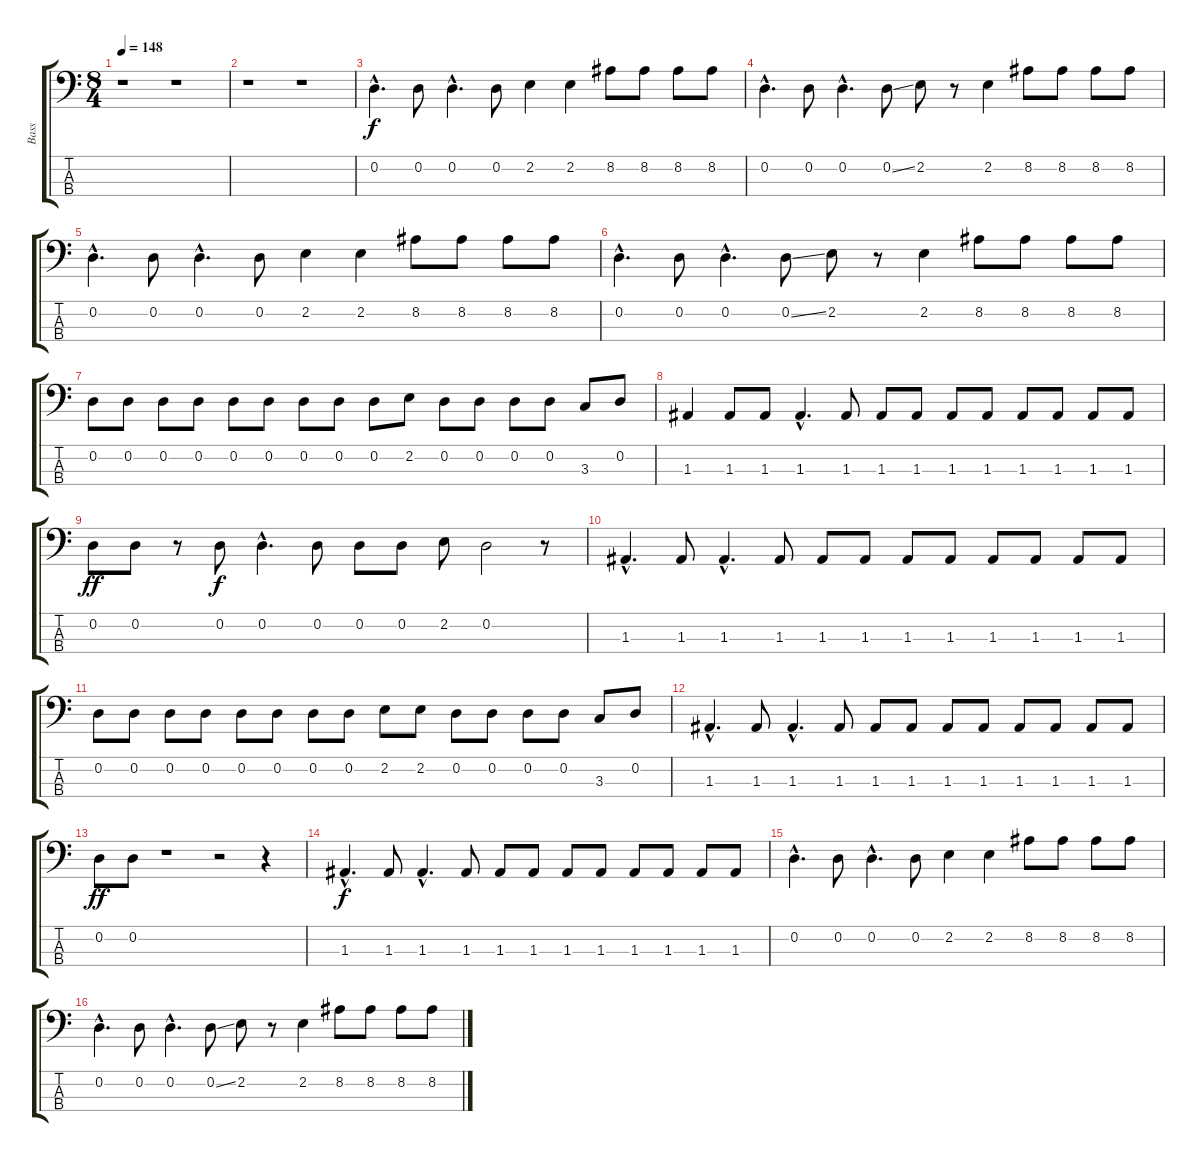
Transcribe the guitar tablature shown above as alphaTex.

\track ("Bass" "Bass") {instrument electricbassfinger}
\staff {score tabs}
\tuning (G2 D2 A1 D1) {hide}
\ts (8 4)
\tempo 148
\clef f4
\ks c
r.1{dy f} r.1 |
r.1 r.1 |
0.2{hac}.4{d} 0.2.8 0.2{hac}.4{d} 0.2.8 2.2.4 2.2.4 8.2.8 8.2.8 8.2.8 8.2.8 |
0.2{hac}.4{d} 0.2.8 0.2{hac}.4{d} 0.2{ss}.8 2.2.8 r.8 2.2.4 8.2.8 8.2.8 8.2.8 8.2.8 |
0.2{hac}.4{d} 0.2.8 0.2{hac}.4{d} 0.2.8 2.2.4 2.2.4 8.2.8 8.2.8 8.2.8 8.2.8 |
0.2{hac}.4{d} 0.2.8 0.2{hac}.4{d} 0.2{ss}.8 2.2.8 r.8 2.2.4 8.2.8 8.2.8 8.2.8 8.2.8 |
0.2.8 0.2.8 0.2.8 0.2.8{volume 12} 0.2.8 0.2.8 0.2.8 0.2.8 0.2.8 2.2.8 0.2.8 0.2.8 0.2.8 0.2.8 3.3.8 0.2.8 |
1.3.4 1.3.8 1.3.8 1.3{hac}.4{d} 1.3.8 1.3.8 1.3.8 1.3.8 1.3.8 1.3.8 1.3.8 1.3.8 1.3.8 |
0.2.8{dy ff} 0.2.8 r.8 0.2.8{dy f} 0.2{hac}.4{d} 0.2.8 0.2.8 0.2.8 2.2.8 0.2.2 r.8 |
1.3{hac}.4{d} 1.3.8 1.3{hac}.4{d} 1.3.8 1.3.8 1.3.8 1.3.8 1.3.8 1.3.8 1.3.8 1.3.8 1.3.8 |
0.2.8 0.2.8 0.2.8 0.2.8 0.2.8 0.2.8 0.2.8 0.2.8 2.2.8 2.2.8 0.2.8 0.2.8 0.2.8 0.2.8 3.3.8 0.2.8 |
1.3{hac}.4{d} 1.3.8 1.3{hac}.4{d} 1.3.8 1.3.8 1.3.8 1.3.8 1.3.8 1.3.8 1.3.8 1.3.8 1.3.8 |
0.2.8{dy ff} 0.2.8 r.1 r.2 r.4 |
1.3{hac}.4{d dy f} 1.3.8 1.3{hac}.4{d} 1.3.8 1.3.8 1.3.8 1.3.8 1.3.8 1.3.8 1.3.8 1.3.8 1.3.8 |
0.2{hac}.4{d volume 16} 0.2.8 0.2{hac}.4{d} 0.2.8 2.2.4 2.2.4 8.2.8 8.2.8 8.2.8 8.2.8 |
0.2{hac}.4{d} 0.2.8 0.2{hac}.4{d} 0.2{ss}.8 2.2.8 r.8 2.2.4 8.2.8 8.2.8 8.2.8 8.2.8
